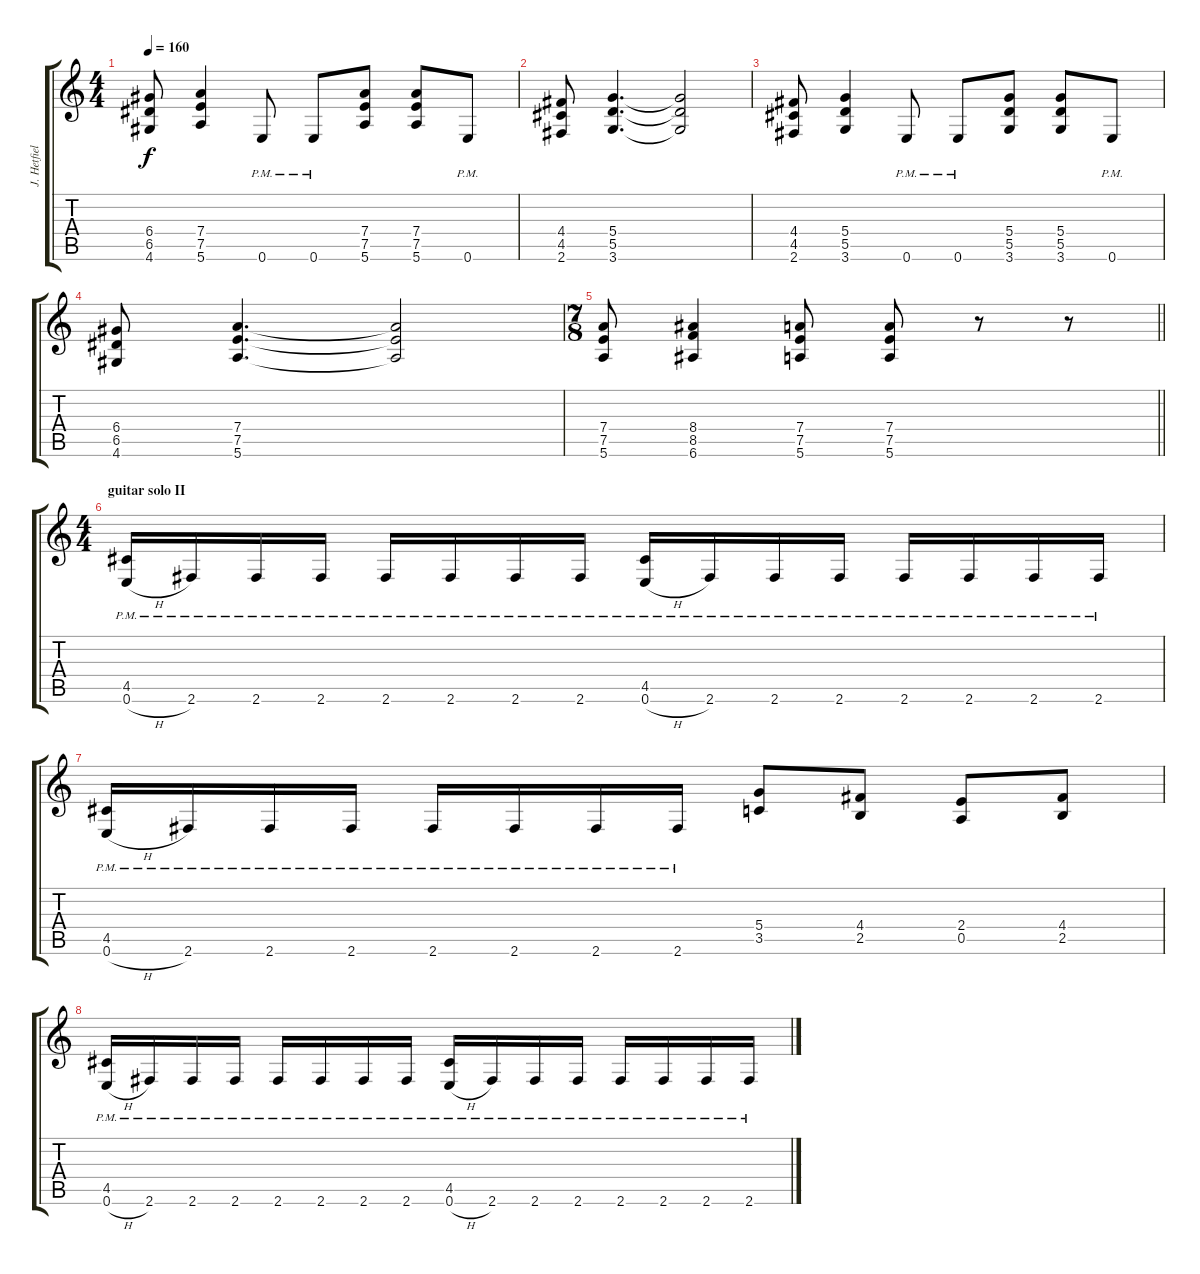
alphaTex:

\track ("J. Hetfield - Rhythm guitar" "J. Hetfiel") {instrument distortionguitar}
\staff {score tabs}
\tuning (E4 B3 G3 D3 A2 E2) {hide}
\ts (4 4)
\tempo 160
\clef g2
\ks c
(6.4 6.5 4.6).8{dy f} (7.4 7.5 5.6).4 0.6{pm}.8 0.6{pm}.8 (7.4 7.5 5.6).8 (7.4 7.5 5.6).8 0.6{pm}.8 |
(4.4 4.5 2.6).8 (5.4 5.5 3.6).4{d} (5.4{t} 5.5{t} 3.6{t}).2 |
(4.4 4.5 2.6).8 (5.4 5.5 3.6).4 0.6{pm}.8 0.6{pm}.8 (5.4 5.5 3.6).8 (5.4 5.5 3.6).8 0.6{pm}.8 |
(6.4 6.5 4.6).8 (7.4 7.5 5.6).4{d} (7.4{t} 7.5{t} 5.6{t}).2 |
\ts (7 8)
\barLineRight lightlight
(7.4 7.5 5.6).8 (8.4 8.5 6.6).4 (7.4 7.5 5.6).8 (7.4 7.5 5.6).8 r.8 r.8 |
\ts (4 4)
\section ("" "guitar solo II")
(4.5{pm} 0.6{h pm}).16 2.6{pm}.16 2.6{pm}.16 2.6{pm}.16 2.6{pm}.16 2.6{pm}.16 2.6{pm}.16 2.6{pm}.16 (4.5{pm} 0.6{h pm}).16 2.6{pm}.16 2.6{pm}.16 2.6{pm}.16 2.6{pm}.16 2.6{pm}.16 2.6{pm}.16 2.6{pm}.16 |
(4.5{pm} 0.6{h pm}).16 2.6{pm}.16 2.6{pm}.16 2.6{pm}.16 2.6{pm}.16 2.6{pm}.16 2.6{pm}.16 2.6{pm}.16 (5.4 3.5).8 (4.4 2.5).8 (2.4 0.5).8 (4.4 2.5).8 |
(4.5{pm} 0.6{h pm}).16 2.6{pm}.16 2.6{pm}.16 2.6{pm}.16 2.6{pm}.16 2.6{pm}.16 2.6{pm}.16 2.6{pm}.16 (4.5{pm} 0.6{h pm}).16 2.6{pm}.16 2.6{pm}.16 2.6{pm}.16 2.6{pm}.16 2.6{pm}.16 2.6{pm}.16 2.6{pm}.16
